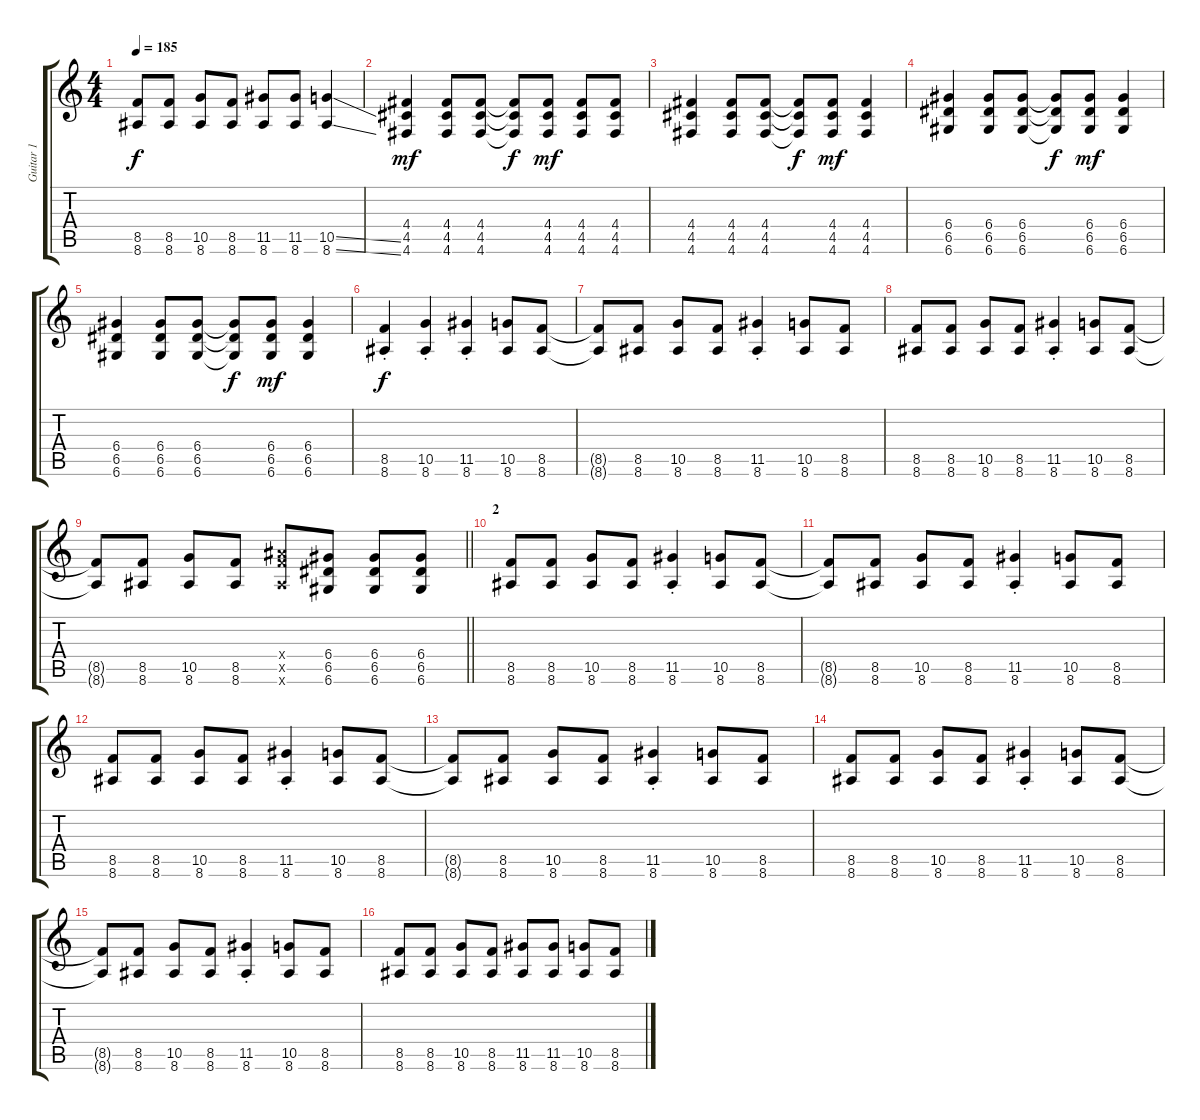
\track ("Guitar 1" "Guitar 1") {instrument overdrivenguitar}
\staff {score tabs}
\tuning (E4 B3 G3 D3 A2 D2) {hide}
\ts (4 4)
\tempo 185
\clef g2
\ks c
(8.5{t} 8.6{t}).8{dy f} (8.5 8.6).8 (10.5 8.6).8 (8.5 8.6).8 (11.5 8.6).8 (11.5 8.6).8 (10.5{ss} 8.6{ss}).4 |
(4.4 4.5 4.6).4{dy mf} (4.4 4.5 4.6).8 (4.4 4.5 4.6).8 (4.4{t} 4.5{t} 4.6{t}).8{dy f} (4.4 4.5 4.6).8{dy mf} (4.4 4.5 4.6).8 (4.4 4.5 4.6).8 |
(4.4 4.5 4.6).4 (4.4 4.5 4.6).8 (4.4 4.5 4.6).8 (4.4{t} 4.5{t} 4.6{t}).8{dy f} (4.4 4.5 4.6).8{dy mf} (4.4 4.5 4.6).4 |
(6.4 6.5 6.6).4 (6.4 6.5 6.6).8 (6.4 6.5 6.6).8 (6.4{t} 6.5{t} 6.6{t}).8{dy f} (6.4 6.5 6.6).8{dy mf} (6.4 6.5 6.6).4 |
(6.4 6.5 6.6).4 (6.4 6.5 6.6).8 (6.4 6.5 6.6).8 (6.4{t} 6.5{t} 6.6{t}).8{dy f} (6.4 6.5 6.6).8{dy mf} (6.4 6.5 6.6).4 |
(8.5{st} 8.6).4{dy f} (10.5{st} 8.6).4 (11.5{st} 8.6).4 (10.5 8.6).8 (8.5 8.6).8 |
(8.5{t} 8.6{t}).8 (8.5 8.6).8 (10.5 8.6).8 (8.5 8.6).8 (11.5{st} 8.6).4 (10.5 8.6).8 (8.5 8.6).8 |
(8.5 8.6).8 (8.5 8.6).8 (10.5 8.6).8 (8.5 8.6).8 (11.5{st} 8.6).4 (10.5 8.6).8 (8.5 8.6).8 |
\barLineRight lightlight
(8.5{t} 8.6{t}).8 (8.5 8.6).8 (10.5 8.6).8 (8.5 8.6).8 (8.4{x} 8.5{x} 8.6{x}).8 (6.4 6.5 6.6).8 (6.4 6.5 6.6).8 (6.4 6.5 6.6).8 |
\section ("" "2")
(8.5 8.6).8 (8.5 8.6).8 (10.5 8.6).8 (8.5 8.6).8 (11.5{st} 8.6).4 (10.5 8.6).8 (8.5 8.6).8 |
(8.5{t} 8.6{t}).8 (8.5 8.6).8 (10.5 8.6).8 (8.5 8.6).8 (11.5{st} 8.6).4 (10.5 8.6).8 (8.5 8.6).8 |
(8.5 8.6).8 (8.5 8.6).8 (10.5 8.6).8 (8.5 8.6).8 (11.5{st} 8.6).4 (10.5 8.6).8 (8.5 8.6).8 |
(8.5{t} 8.6{t}).8 (8.5 8.6).8 (10.5 8.6).8 (8.5 8.6).8 (11.5{st} 8.6).4 (10.5 8.6).8 (8.5 8.6).8 |
(8.5 8.6).8 (8.5 8.6).8 (10.5 8.6).8 (8.5 8.6).8 (11.5{st} 8.6).4 (10.5 8.6).8 (8.5 8.6).8 |
(8.5{t} 8.6{t}).8 (8.5 8.6).8 (10.5 8.6).8 (8.5 8.6).8 (11.5{st} 8.6).4 (10.5 8.6).8 (8.5 8.6).8 |
(8.5 8.6).8 (8.5 8.6).8 (10.5 8.6).8 (8.5 8.6).8 (11.5 8.6).8 (11.5 8.6).8 (10.5 8.6).8 (8.5 8.6).8
